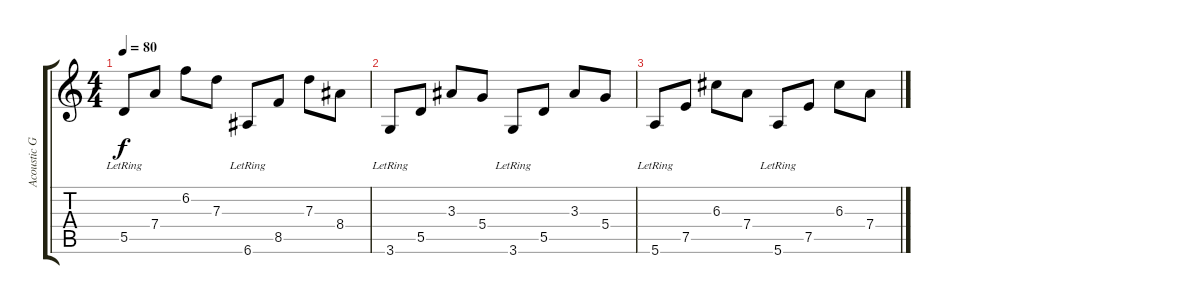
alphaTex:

\track ("Acoustic Guitar" "Acoustic G") {instrument acousticguitarnylon}
\staff {score tabs}
\tuning (E4 B3 G3 D3 A2 E2) {hide}
\ts (4 4)
\tempo 80
\clef g2
\ks c
5.5{lr}.8{dy f} 7.4.8 6.2.8 7.3.8 6.6{lr}.8 8.5.8 7.3.8 8.4.8 |
3.6{lr}.8 5.5.8 3.3.8 5.4.8 3.6{lr}.8 5.5.8 3.3.8 5.4.8 |
5.6{lr}.8 7.5.8 6.3.8 7.4.8 5.6{lr}.8 7.5.8 6.3.8 7.4.8
